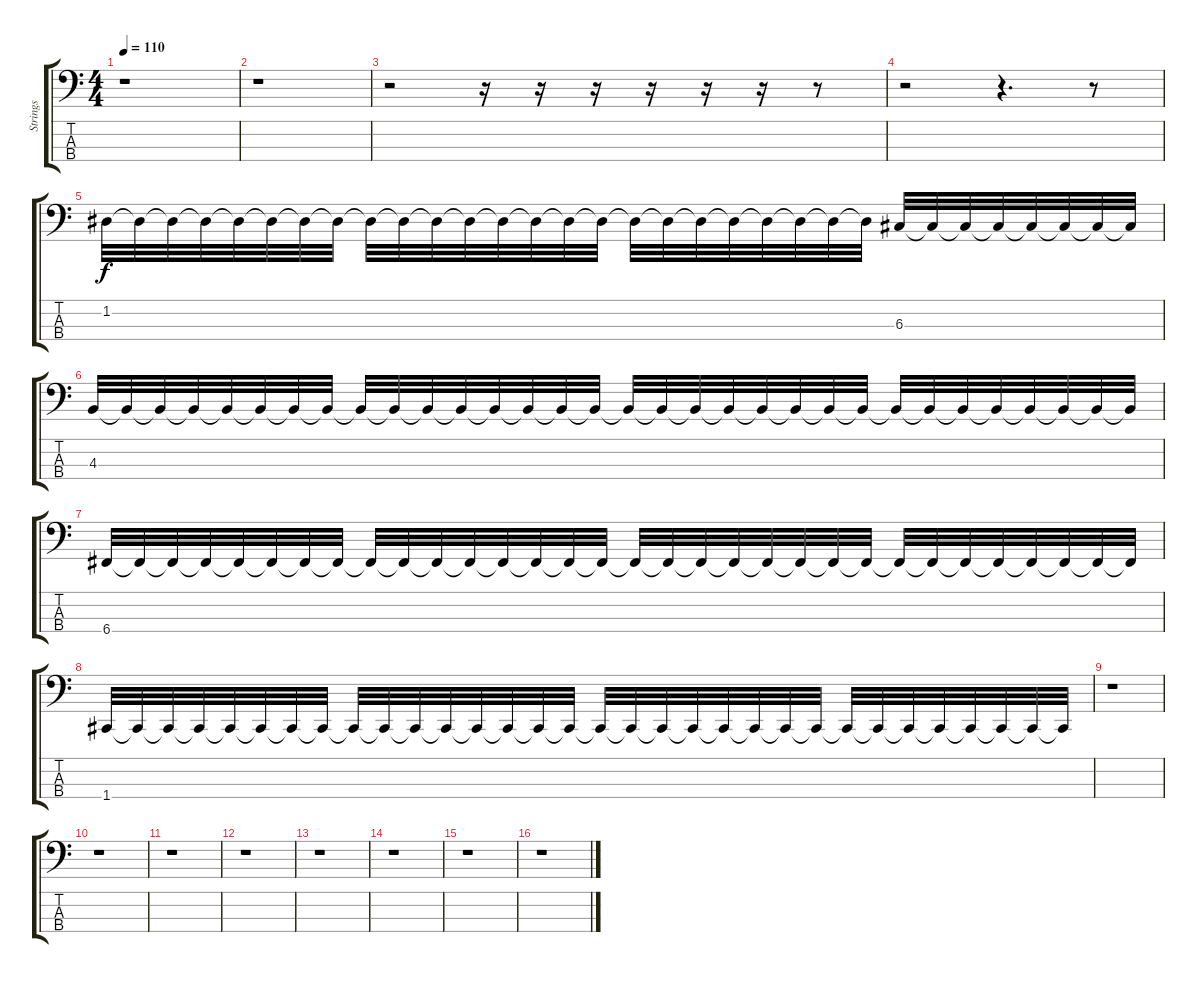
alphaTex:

\track ("Strings" "Strings") {instrument cello}
\staff {score tabs}
\tuning (A3 D3 G2 C2) {hide}
\ts (4 4)
\tempo 110
\clef f4
\ks c
r.1{dy f instrument cello} |
r.1 |
r.2 r.16 r.16 r.16 r.16 r.16 r.16 r.8 |
r.2 r.4{d} r.8 |
1.2.32 1.2{t}.32 1.2{t}.32 1.2{t}.32 1.2{t}.32 1.2{t}.32 1.2{t}.32 1.2{t}.32 1.2{t}.32 1.2{t}.32 1.2{t}.32 1.2{t}.32 1.2{t}.32 1.2{t}.32 1.2{t}.32 1.2{t}.32 1.2{t}.32 1.2{t}.32 1.2{t}.32 1.2{t}.32 1.2{t}.32 1.2{t}.32 1.2{t}.32 1.2{t}.32 6.3.32 6.3{t}.32 6.3{t}.32 6.3{t}.32 6.3{t}.32 6.3{t}.32 6.3{t}.32 6.3{t}.32 |
4.3.32 4.3{t}.32 4.3{t}.32 4.3{t}.32 4.3{t}.32 4.3{t}.32 4.3{t}.32 4.3{t}.32 4.3{t}.32 4.3{t}.32 4.3{t}.32 4.3{t}.32 4.3{t}.32 4.3{t}.32 4.3{t}.32 4.3{t}.32 4.3{t}.32 4.3{t}.32 4.3{t}.32 4.3{t}.32 4.3{t}.32 4.3{t}.32 4.3{t}.32 4.3{t}.32 4.3{t}.32 4.3{t}.32 4.3{t}.32 4.3{t}.32 4.3{t}.32 4.3{t}.32 4.3{t}.32 4.3{t}.32 |
6.4.32 6.4{t}.32 6.4{t}.32 6.4{t}.32 6.4{t}.32 6.4{t}.32 6.4{t}.32 6.4{t}.32 6.4{t}.32 6.4{t}.32 6.4{t}.32 6.4{t}.32 6.4{t}.32 6.4{t}.32 6.4{t}.32 6.4{t}.32 6.4{t}.32 6.4{t}.32 6.4{t}.32 6.4{t}.32 6.4{t}.32 6.4{t}.32 6.4{t}.32 6.4{t}.32 6.4{t}.32 6.4{t}.32 6.4{t}.32 6.4{t}.32 6.4{t}.32 6.4{t}.32 6.4{t}.32 6.4{t}.32 |
1.4.32 1.4{t}.32 1.4{t}.32 1.4{t}.32 1.4{t}.32 1.4{t}.32 1.4{t}.32 1.4{t}.32 1.4{t}.32 1.4{t}.32 1.4{t}.32 1.4{t}.32 1.4{t}.32 1.4{t}.32 1.4{t}.32 1.4{t}.32 1.4{t}.32 1.4{t}.32 1.4{t}.32 1.4{t}.32 1.4{t}.32 1.4{t}.32 1.4{t}.32 1.4{t}.32 1.4{t}.32 1.4{t}.32 1.4{t}.32 1.4{t}.32 1.4{t}.32 1.4{t}.32 1.4{t}.32 1.4{t}.32 |
r.1 |
r.1 |
r.1 |
r.1 |
r.1 |
r.1 |
r.1 |
r.1
